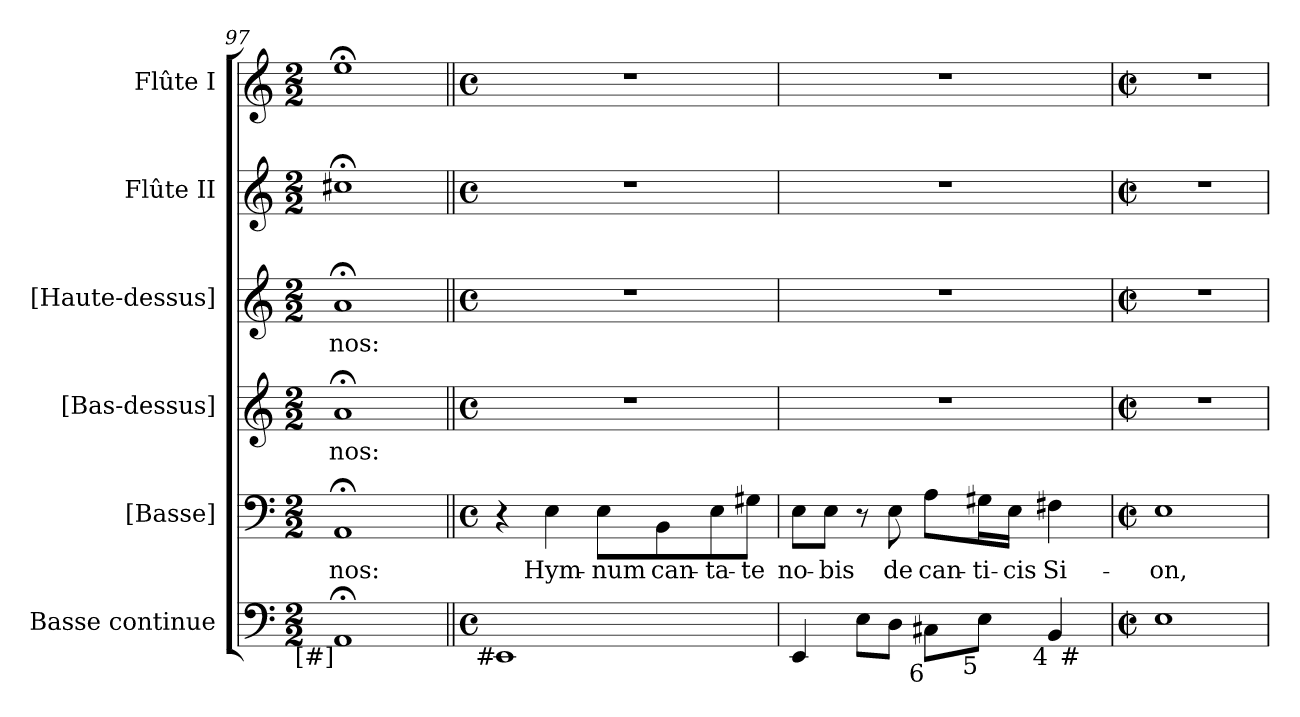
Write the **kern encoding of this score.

**kern	**kern	**text	**kern	**text	**kern	**text	**kern	**kern
*part6	*part5	*part5	*part4	*part4	*part3	*part3	*part2	*part1
*staff6	*staff5	*staff5	*staff4	*staff4	*staff3	*staff3	*staff2	*staff1
*I"Basse continue	*I"[Basse]	*	*I"[Bas-dessus]	*	*I"[Haute-dessus]	*	*I"Flûte II	*I"Flûte I
*I'B.c.	*I'B.	*	*	*	*	*	*I'Fl. II	*I'Fl. I
*clefF4	*clefF4	*	*clefG2	*	*clefG2	*	*clefG2	*clefG2
*k[]	*k[]	*	*k[]	*	*k[]	*	*k[]	*k[]
*a:	*a:	*	*a:	*	*a:	*	*a:	*a:
*M2/2	*M2/2	*	*M2/2	*	*M2/2	*	*M2/2	*M2/2
=97	=97	=97	=97	=97	=97	=97	=97	=97
!	!	!LO:LY:b:color=#000000	!	!	!	!	!	!
!	!	!	!	!LO:LY:b:color=#000000	!	!	!	!
!LO:TX:b:rj:t=[#]	!	!	!	!	!	!	!	!
!	!	!	!	!	!	!LO:LY:b:color=#000000	!	!
1AA;i	1AA;i	nos:	1a;i	nos:	1a;i	nos:	1cc#X;i	1ee;i
!!LO:LB:g=z
=98||	=98||	=98||	=98||	=98||	=98||	=98||	=98||	=98||
*M4/4	*M4/4	*	*M4/4	*	*M4/4	*	*M4/4	*M4/4
*met(c)	*met(c)	*	*met(c)	*	*met(c)	*	*met(c)	*met(c)
!LO:TX:b:rj:t=#	!	!	!	!	!	!	!	!
1EEi	4r	.	1r	.	1r	.	1r	1r
!	!	!LO:LY:b:color=#000000	!	!	!	!	!	!
.	4Ei\	Hym-	.	.	.	.	.	.
!	!	!LO:LY:b:color=#000000	!	!	!	!	!	!
.	8Ei\L	-num	.	.	.	.	.	.
!	!	!LO:LY:b:color=#000000	!	!	!	!	!	!
.	8BBi\	can-	.	.	.	.	.	.
!	!	!LO:LY:b:color=#000000	!	!	!	!	!	!
.	8Ei\	-ta-	.	.	.	.	.	.
!	!	!LO:LY:b:color=#000000	!	!	!	!	!	!
.	8G#Xi\J	-te	.	.	.	.	.	.
=99	=99	=99	=99	=99	=99	=99	=99	=99
!LO:TX:b:rj:t=#	!	!	!	!	!	!	!	!
!	!	!LO:LY:b:color=#000000	!	!	!	!	!	!
*^	*	*	*	*	*	*	*	*
4EEi/	2..ryy	8Ei\L	no-	1r	.	1r	.	1r	1r
!	!	!	!LO:LY:b:color=#000000	!	!	!	!	!	!
.	.	8Ei\J	-bis	.	.	.	.	.	.
8Ei\L	.	8r	.	.	.	.	.	.	.
!	!	!	!LO:LY:b:color=#000000	!	!	!	!	!	!
8Di\J	.	8Ei\	de	.	.	.	.	.	.
!LO:TX:b:rj:t=6	!	!	!	!	!	!	!	!	!
!	!	!	!LO:LY:b:color=#000000	!	!	!	!	!	!
8C#Xi\L	.	8Ai\L	can-	.	.	.	.	.	.
!LO:TX:b:rj:t=5	!	!	!	!	!	!	!	!	!
!	!	!	!LO:LY:b:color=#000000	!	!	!	!	!	!
8Ei\J	.	16G#Xi\L	-ti-	.	.	.	.	.	.
!	!	!	!LO:LY:b:color=#000000	!	!	!	!	!	!
.	.	16Ei\JJ	-cis	.	.	.	.	.	.
!LO:TX:b:rj:t=4	!	!	!	!	!	!	!	!	!
!	!	!	!LO:LY:b:color=#000000	!	!	!	!	!	!
4BBi/	.	4F#Xi\	Si-	.	.	.	.	.	.
!	!LO:TX:b:rj:t=#	!	!	!	!	!	!	!	!
.	8ryy	.	.	.	.	.	.	.	.
*v	*v	*	*	*	*	*	*	*	*
=100	=100	=100	=100	=100	=100	=100	=100	=100
*M2/2	*M2/2	*	*M2/2	*	*M2/2	*	*M2/2	*M2/2
*met(c|)	*met(c|)	*	*met(c|)	*	*met(c|)	*	*met(c|)	*met(c|)
*^	*	*	*	*	*	*	*	*
!	!	!	!LO:LY:b:color=#000000	!	!	!	!	!	!
*v	*v	*	*	*	*	*	*	*	*
1Ei	1Ei	-on,	1r	.	1r	.	1r	1r
=	=	=	=	=	=	=	=	=
*-	*-	*-	*-	*-	*-	*-	*-	*-
